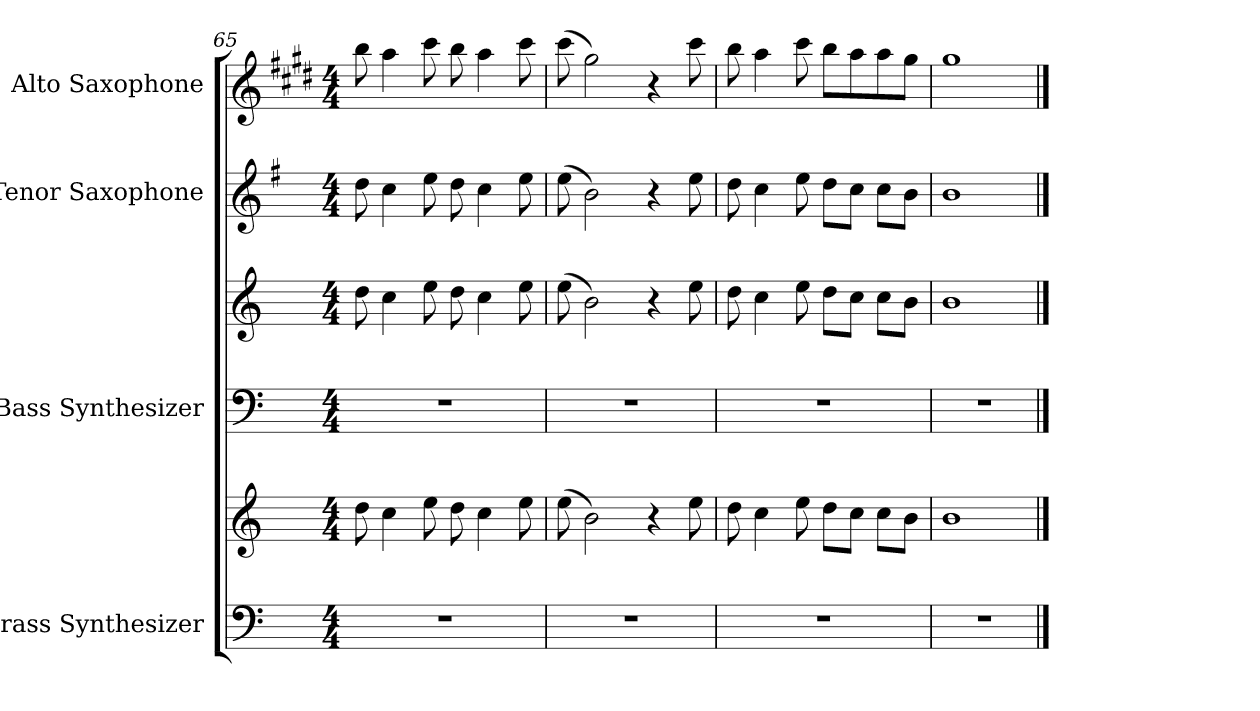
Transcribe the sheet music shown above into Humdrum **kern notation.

**kern	**kern	**kern	**kern	**kern	**kern
*part4	*part4	*part3	*part3	*part2	*part1
*staff6	*staff5	*staff4	*staff3	*staff2	*staff1
*I"Brass Synthesizer	*	*I"Bass Synthesizer	*	*I"Tenor Saxophone	*I"Alto Saxophone
*I'Synth.	*	*I'Synth.	*	*I'T. Sax.	*I'A. Sax.
*clefF4	*clefG2	*clefF4	*clefG2	*clefG2	*clefG2
*	*	*	*	*ITrd8c14	*ITrd5c9
*k[]	*k[]	*k[]	*k[]	*k[f#]	*k[f#]
*M4/4	*M4/4	*M4/4	*M4/4	*M4/4	*M4/4
=65	=65	=65	=65	=65	=65
1r	8dd\	1r	8dd\	8d\	8dd\
.	4cc\	.	4cc\	4c\	4cc\
.	8ee\	.	8ee\	8e\	8ee\
.	8dd\	.	8dd\	8d\	8dd\
.	4cc\	.	4cc\	4c\	4cc\
.	8ee\	.	8ee\	8e\	8ee\
=66	=66	=66	=66	=66	=66
1r	(>8ee\	1r	(>8ee\	(>8e\	(>8ee\
.	2b\)	.	2b\)	2B\)	2b\)
.	4r	.	4r	4r	4r
.	8ee\	.	8ee\	8e\	8ee\
!!LO:LB:g=z
=67	=67	=67	=67	=67	=67
1r	8dd\	1r	8dd\	8d\	8dd\
.	4cc\	.	4cc\	4c\	4cc\
.	8ee\	.	8ee\	8e\	8ee\
.	8dd\L	.	8dd\L	8d\L	8dd\L
.	8cc\J	.	8cc\J	8c\J	8cc\
.	8cc\L	.	8cc\L	8c\L	8cc\
.	8b\J	.	8b\J	8B\J	8b\J
=68	=68	=68	=68	=68	=68
1r	1b	1r	1b	1B	1b
==	==	==	==	==	==
*-	*-	*-	*-	*-	*-
